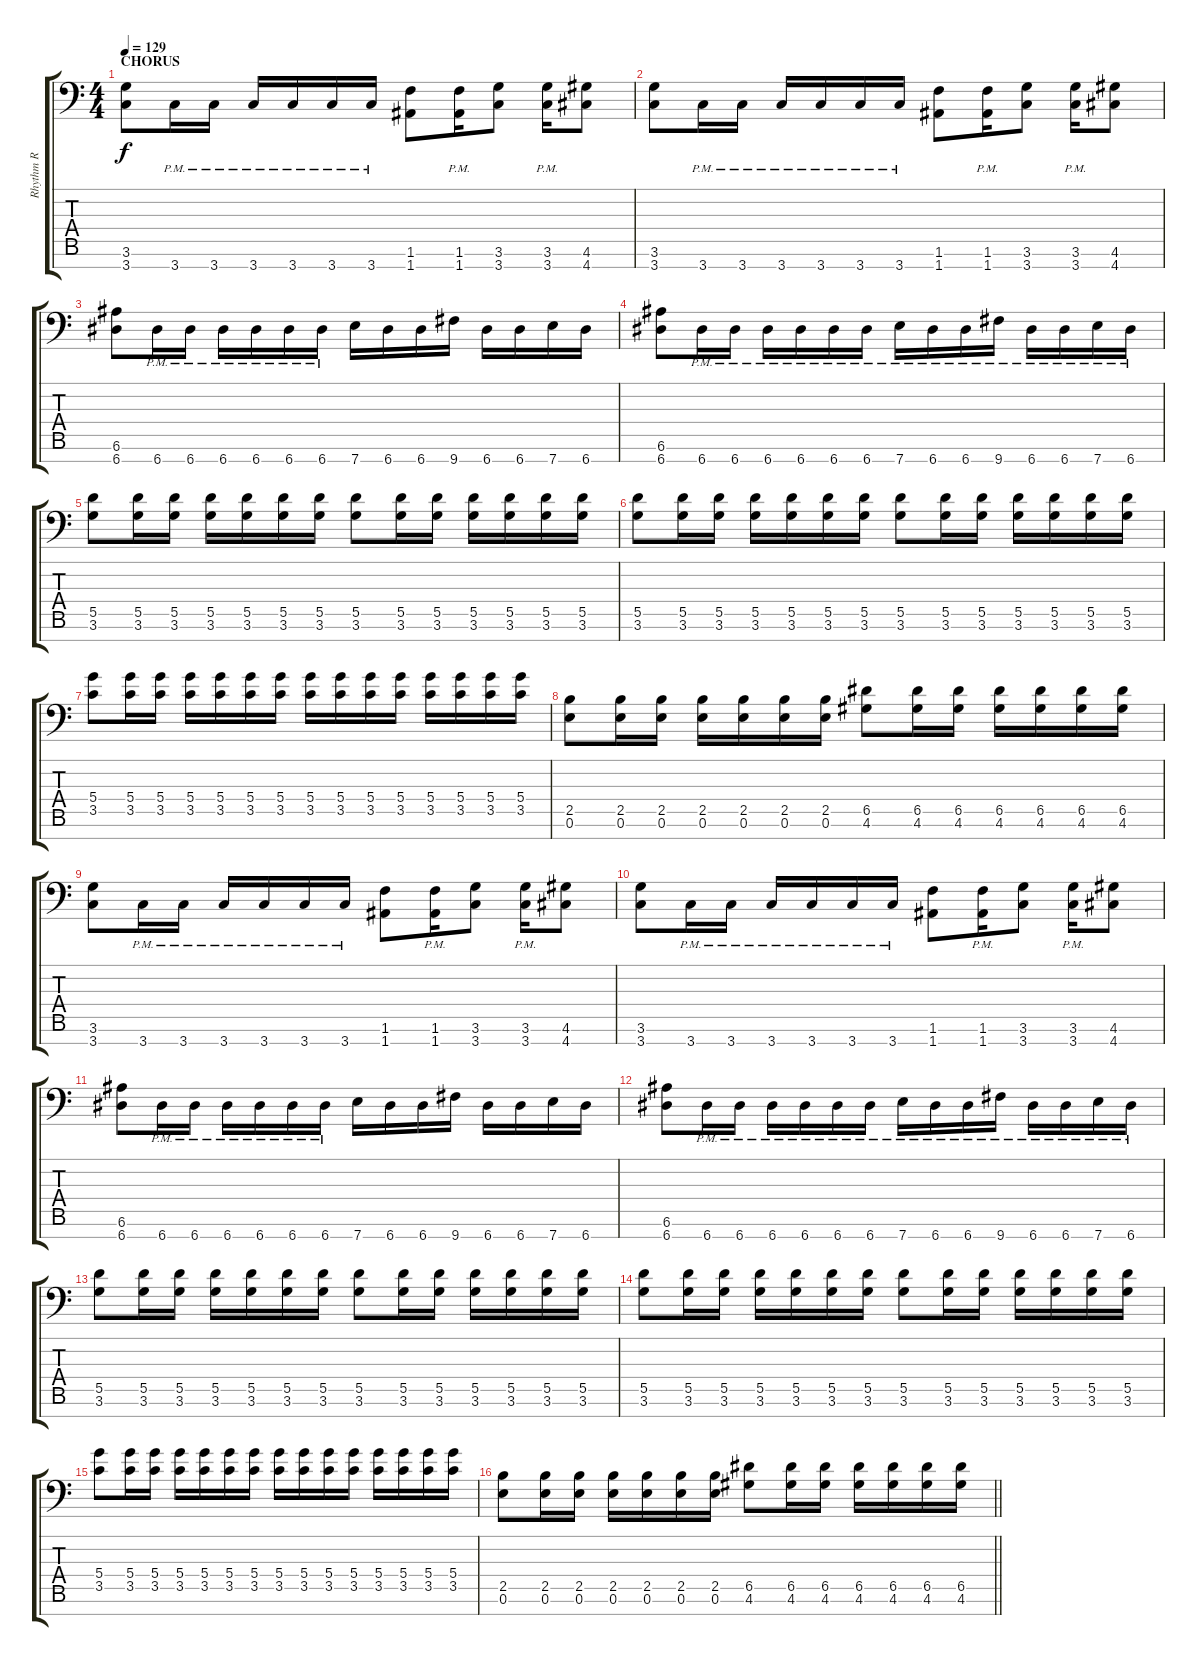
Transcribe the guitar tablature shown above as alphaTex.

\track ("Rhythm R" "Rhythm R") {instrument overdrivenguitar}
\staff {score tabs}
\tuning (E4 B3 G3 D3 A2 E2 A1) {hide}
\ts (4 4)
\section ("" "CHORUS")
\tempo 129
\clef f4
\ks c
(3.6 3.7).8{dy f} 3.7{pm}.16 3.7{pm}.16 3.7{pm}.16 3.7{pm}.16 3.7{pm}.16 3.7{pm}.16 (1.6 1.7).8 (1.6{pm} 1.7{pm}).16 (3.6 3.7).8 (3.6{pm} 3.7{pm}).16 (4.6 4.7).8 |
(3.6 3.7).8 3.7{pm}.16 3.7{pm}.16 3.7{pm}.16 3.7{pm}.16 3.7{pm}.16 3.7{pm}.16 (1.6 1.7).8 (1.6{pm} 1.7{pm}).16 (3.6 3.7).8 (3.6{pm} 3.7{pm}).16 (4.6 4.7).8 |
(6.6 6.7).8 6.7{pm}.16 6.7{pm}.16 6.7{pm}.16 6.7{pm}.16 6.7{pm}.16 6.7{pm}.16 7.7.16 6.7.16 6.7.16 9.7.16 6.7.16 6.7.16 7.7.16 6.7.16 |
(6.6 6.7).8 6.7{pm}.16 6.7{pm}.16 6.7{pm}.16 6.7{pm}.16 6.7{pm}.16 6.7{pm}.16 7.7{pm}.16 6.7{pm}.16 6.7{pm}.16 9.7{pm}.16 6.7{pm}.16 6.7{pm}.16 7.7{pm}.16 6.7{pm}.16 |
(5.5 3.6).8 (5.5 3.6).16 (5.5 3.6).16 (5.5 3.6).16 (5.5 3.6).16 (5.5 3.6).16 (5.5 3.6).16 (5.5 3.6).8 (5.5 3.6).16 (5.5 3.6).16 (5.5 3.6).16 (5.5 3.6).16 (5.5 3.6).16 (5.5 3.6).16 |
(5.5 3.6).8 (5.5 3.6).16 (5.5 3.6).16 (5.5 3.6).16 (5.5 3.6).16 (5.5 3.6).16 (5.5 3.6).16 (5.5 3.6).8 (5.5 3.6).16 (5.5 3.6).16 (5.5 3.6).16 (5.5 3.6).16 (5.5 3.6).16 (5.5 3.6).16 |
(5.4 3.5).8 (5.4 3.5).16 (5.4 3.5).16 (5.4 3.5).16 (5.4 3.5).16 (5.4 3.5).16 (5.4 3.5).16 (5.4 3.5).16 (5.4 3.5).16 (5.4 3.5).16 (5.4 3.5).16 (5.4 3.5).16 (5.4 3.5).16 (5.4 3.5).16 (5.4 3.5).16 |
(2.5 0.6).8 (2.5 0.6).16 (2.5 0.6).16 (2.5 0.6).16 (2.5 0.6).16 (2.5 0.6).16 (2.5 0.6).16 (6.5 4.6).8 (6.5 4.6).16 (6.5 4.6).16 (6.5 4.6).16 (6.5 4.6).16 (6.5 4.6).16 (6.5 4.6).16 |
(3.6 3.7).8 3.7{pm}.16 3.7{pm}.16 3.7{pm}.16 3.7{pm}.16 3.7{pm}.16 3.7{pm}.16 (1.6 1.7).8 (1.6{pm} 1.7{pm}).16 (3.6 3.7).8 (3.6{pm} 3.7{pm}).16 (4.6 4.7).8 |
(3.6 3.7).8 3.7{pm}.16 3.7{pm}.16 3.7{pm}.16 3.7{pm}.16 3.7{pm}.16 3.7{pm}.16 (1.6 1.7).8 (1.6{pm} 1.7{pm}).16 (3.6 3.7).8 (3.6{pm} 3.7{pm}).16 (4.6 4.7).8 |
(6.6 6.7).8 6.7{pm}.16 6.7{pm}.16 6.7{pm}.16 6.7{pm}.16 6.7{pm}.16 6.7{pm}.16 7.7.16 6.7.16 6.7.16 9.7.16 6.7.16 6.7.16 7.7.16 6.7.16 |
(6.6 6.7).8 6.7{pm}.16 6.7{pm}.16 6.7{pm}.16 6.7{pm}.16 6.7{pm}.16 6.7{pm}.16 7.7{pm}.16 6.7{pm}.16 6.7{pm}.16 9.7{pm}.16 6.7{pm}.16 6.7{pm}.16 7.7{pm}.16 6.7{pm}.16 |
(5.5 3.6).8 (5.5 3.6).16 (5.5 3.6).16 (5.5 3.6).16 (5.5 3.6).16 (5.5 3.6).16 (5.5 3.6).16 (5.5 3.6).8 (5.5 3.6).16 (5.5 3.6).16 (5.5 3.6).16 (5.5 3.6).16 (5.5 3.6).16 (5.5 3.6).16 |
(5.5 3.6).8 (5.5 3.6).16 (5.5 3.6).16 (5.5 3.6).16 (5.5 3.6).16 (5.5 3.6).16 (5.5 3.6).16 (5.5 3.6).8 (5.5 3.6).16 (5.5 3.6).16 (5.5 3.6).16 (5.5 3.6).16 (5.5 3.6).16 (5.5 3.6).16 |
(5.4 3.5).8 (5.4 3.5).16 (5.4 3.5).16 (5.4 3.5).16 (5.4 3.5).16 (5.4 3.5).16 (5.4 3.5).16 (5.4 3.5).16 (5.4 3.5).16 (5.4 3.5).16 (5.4 3.5).16 (5.4 3.5).16 (5.4 3.5).16 (5.4 3.5).16 (5.4 3.5).16 |
\barLineRight lightlight
(2.5 0.6).8 (2.5 0.6).16 (2.5 0.6).16 (2.5 0.6).16 (2.5 0.6).16 (2.5 0.6).16 (2.5 0.6).16 (6.5 4.6).8 (6.5 4.6).16 (6.5 4.6).16 (6.5 4.6).16 (6.5 4.6).16 (6.5 4.6).16 (6.5 4.6).16
